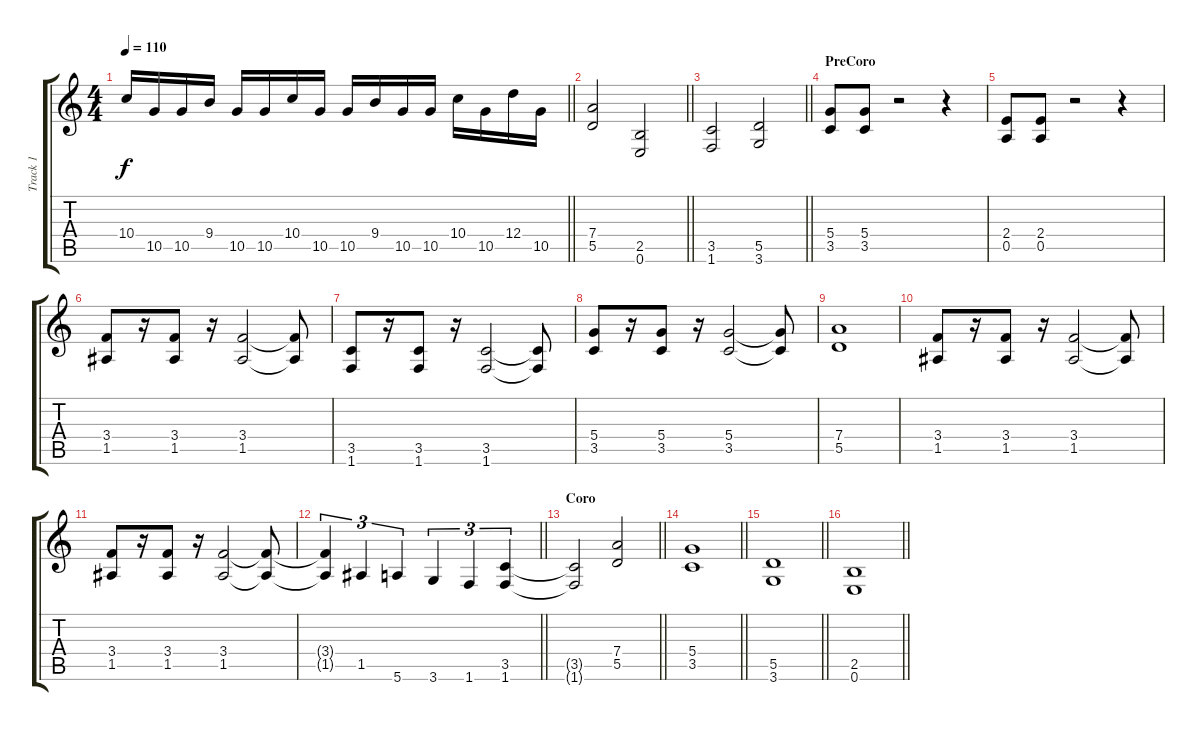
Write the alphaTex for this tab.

\track ("Track 1" "Track 1") {instrument overdrivenguitar}
\staff {score tabs}
\tuning (E4 B3 G3 D3 A2 E2) {hide}
\ts (4 4)
\tempo 110
\clef g2
\barLineRight lightlight
\ks c
10.4.16{dy f} 10.5.16 10.5.16 9.4.16 10.5.16 10.5.16 10.4.16 10.5.16 10.5.16 9.4.16 10.5.16 10.5.16 10.4.16 10.5.16 12.4.16 10.5.16 |
\barLineRight lightlight
(7.4 5.5).2 (2.5 0.6).2 |
\barLineRight lightlight
(3.5 1.6).2 (5.5 3.6).2 |
\section ("" "PreCoro")
(5.4 3.5).8 (5.4 3.5).8 r.2 r.4 |
(2.4 0.5).8 (2.4 0.5).8 r.2 r.4 |
(3.4 1.5).8 r.16 (3.4 1.5).8 r.16 (3.4 1.5).2 (3.4{t} 1.5{t}).8 |
(3.5 1.6).8 r.16 (3.5 1.6).8 r.16 (3.5 1.6).2 (3.5{t} 1.6{t}).8 |
(5.4 3.5).8 r.16 (5.4 3.5).8 r.16 (5.4 3.5).2 (5.4{t} 3.5{t}).8 |
(7.4 5.5).1 |
(3.4 1.5).8 r.16 (3.4 1.5).8 r.16 (3.4 1.5).2 (3.4{t} 1.5{t}).8 |
(3.4 1.5).8 r.16 (3.4 1.5).8 r.16 (3.4 1.5).2 (3.4{t} 1.5{t}).8 |
\barLineRight lightlight
(3.4{t} 1.5{t}).4{tu (3 2)} 1.5.4{tu (3 2)} 5.6.4{tu (3 2)} 3.6.4{tu (3 2)} 1.6.4{tu (3 2)} (3.5 1.6).4{tu (3 2)} |
\section ("" "Coro")
\barLineRight lightlight
(3.5{t} 1.6{t}).2 (7.4 5.5).2 |
\barLineRight lightlight
(5.4 3.5).1 |
\barLineRight lightlight
(5.5 3.6).1 |
\barLineRight lightlight
(2.5 0.6).1
